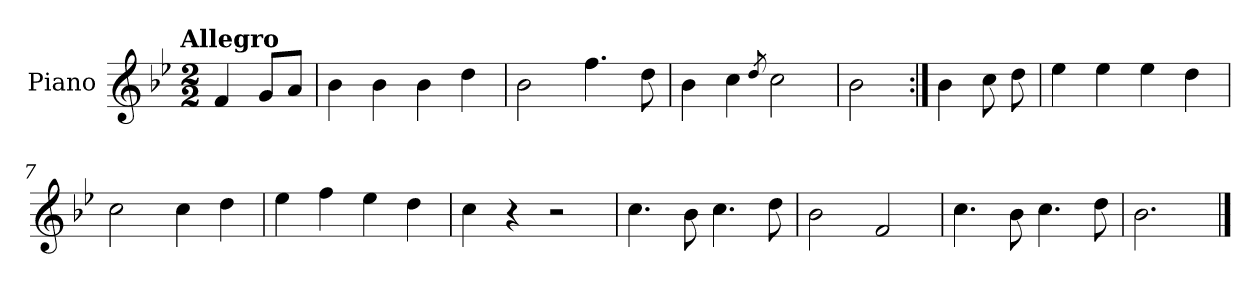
**kern
*part1
*staff1
*I"Piano
*I'Pno.
*clefG2
*k[b-e-]
!!LO:TX:omd:t=Allegro
*M2/2
*MM144
=
4f/
8g/L
8a/J
=1
4b-\
4b-\
4b-\
4dd\
=2
2b-\
4.ff\
8dd\
=3
4b-\
4cc\
8qdd/
2cc\
!!LO:LB:g=z
=4
2b-\
=5:|!
4b-\
8cc\
8dd\
=6
4ee-\
4ee-\
4ee-\
4dd\
=7
2cc\
4cc\
4dd\
=8
4ee-\
4ff\
4ee-\
4dd\
=9
4cc\
4r
2r
!!LO:LB:g=z
=10
4.cc\
8b-\
4.cc\
8dd\
=11
2b-\
2f/
=12
4.cc\
8b-\
4.cc\
8dd\
=13
2.b-\
==
*-
